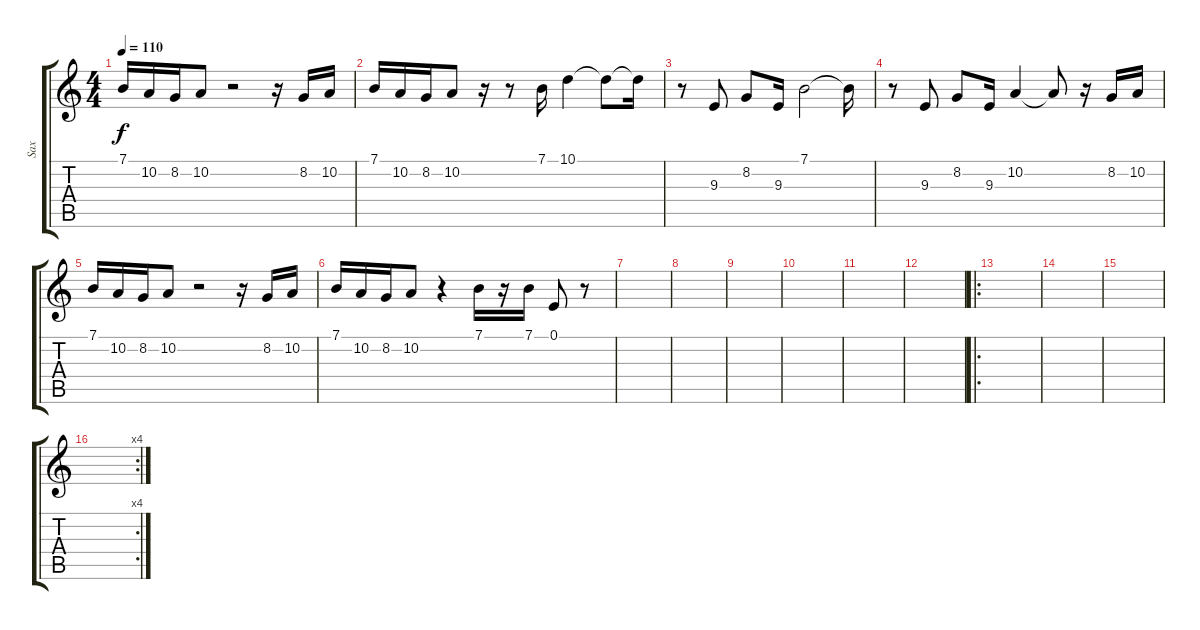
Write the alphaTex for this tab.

\track ("Sax" "Sax") {instrument tenorsax}
\staff {score tabs}
\tuning (E4 B3 G3 D3 A2 E2) {hide}
\ts (4 4)
\tempo 110
\clef g2
\ks c
7.1.16{dy f} 10.2.16 8.2.16 10.2.8 r.2 r.16 8.2.16 10.2.16 |
7.1.16 10.2.16 8.2.16 10.2.8 r.16 r.8 7.1.16 10.1.4 10.1{t}.8 10.1{t}.16 |
r.8 9.3.8 8.2.8 9.3.16 7.1.2 7.1{t}.16 |
r.8 9.3.8 8.2.8 9.3.16 10.2.4 10.2{t}.8 r.16 8.2.16 10.2.16 |
7.1.16 10.2.16 8.2.16 10.2.8 r.2 r.16 8.2.16 10.2.16 |
7.1.16 10.2.16 8.2.16 10.2.8 r.4 7.1.16 r.16 7.1.16 0.1.8 r.8 |
|
|
|
|
|
|
\ro
|
|
|
\rc 4
